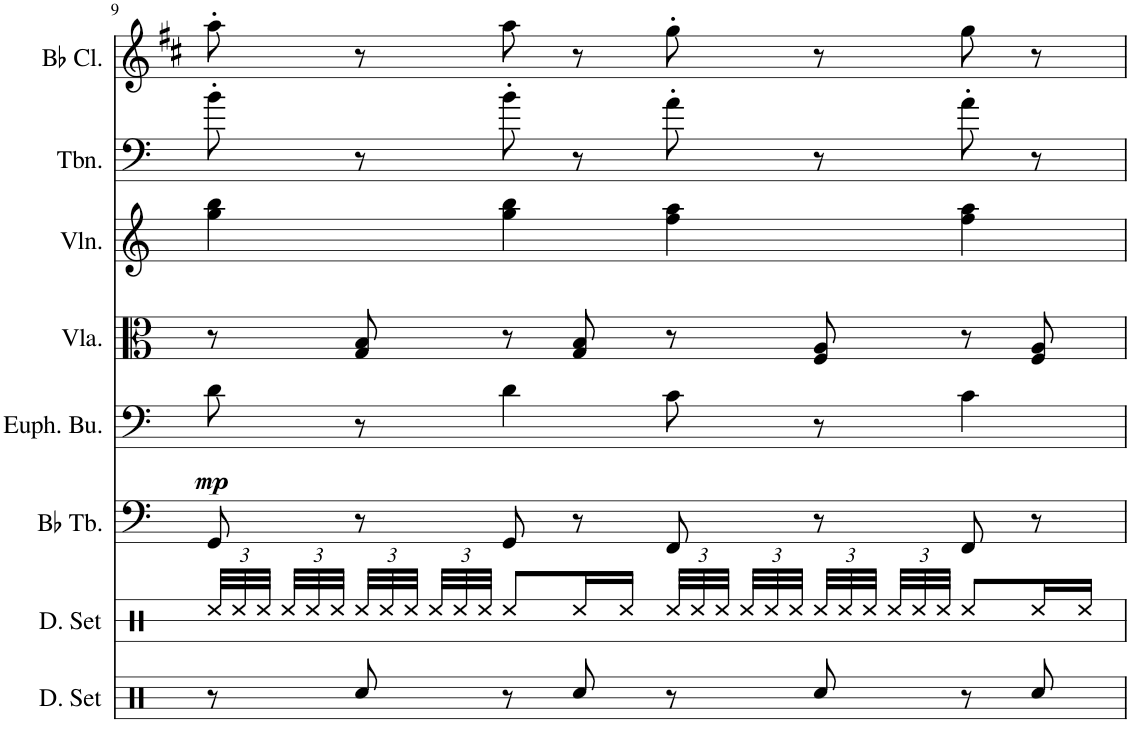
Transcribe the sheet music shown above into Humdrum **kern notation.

**kern	**kern	**kern	**kern	**dynam	**kern	**kern	**kern	**kern
*part8	*part7	*part6	*part5	*part5	*part4	*part3	*part2	*part1
*staff8	*staff7	*staff6	*staff5	*staff5	*staff4	*staff3	*staff2	*staff1
*I"Drumset	*I"Drumset	*I"Bb Tuba	*I"Euphonium	*	*I"Viola	*I"Violin	*I"Trombone	*I"Bb Clarinet
*I'D. Set	*I'D. Set	*I'Bb Tb.	*	*	*I'Vla.	*I'Vln.	*I'Tbn.	*I'Bb Cl.
!!LO:PB:g=z
*clefX	*clefX	*clefF4	*clefF4	*	*clefC3	*clefG2	*clefF4	*clefG2
*	*	*	*	*	*	*	*	*Trd1c2
*k[]	*k[]	*k[]	*k[]	*	*k[]	*k[]	*k[]	*k[f#c#]
*M4/4	*M4/4	*M4/4	*M4/4	*	*M4/4	*M4/4	*M4/4	*M4/4
*	*Xbrackettup	*	*	*	*	*	*	*
=9	=9	=9	=9	=9	=9	=9	=9	=9
!	!	!	!	!LO:DY:b	!	!	!	!
8r	48Rcc/LLL	8GG/	8d\	mp	8r	4gg\ 4bb\	8b'\	8aa'\
.	48Rcc/	.	.	.	.	.	.	.
.	48Rcc/JJJ	.	.	.	.	.	.	.
.	48Rcc/LLL	.	.	.	.	.	.	.
.	48Rcc/	.	.	.	.	.	.	.
.	48Rcc/JJJ	.	.	.	.	.	.	.
8Rcc/	48Rcc/LLL	8r	8r	.	8G/ 8B/	.	8r	8r
.	48Rcc/	.	.	.	.	.	.	.
.	48Rcc/JJJ	.	.	.	.	.	.	.
.	48Rcc/LLL	.	.	.	.	.	.	.
.	48Rcc/	.	.	.	.	.	.	.
.	48Rcc/JJJ	.	.	.	.	.	.	.
8r	8Rcc/L	8GG/	4d\	.	8r	4gg\ 4bb\	8b'\	8aa\
8Rcc/	16Rcc/L	8r	.	.	8G/ 8B/	.	8r	8r
.	16Rcc/JJ	.	.	.	.	.	.	.
8r	48Rcc/LLL	8FF/	8c\	.	8r	4ff\ 4aa\	8a'\	8gg'\
.	48Rcc/	.	.	.	.	.	.	.
.	48Rcc/JJJ	.	.	.	.	.	.	.
.	48Rcc/LLL	.	.	.	.	.	.	.
.	48Rcc/	.	.	.	.	.	.	.
.	48Rcc/JJJ	.	.	.	.	.	.	.
8Rcc/	48Rcc/LLL	8r	8r	.	8F/ 8A/	.	8r	8r
.	48Rcc/	.	.	.	.	.	.	.
.	48Rcc/JJJ	.	.	.	.	.	.	.
.	48Rcc/LLL	.	.	.	.	.	.	.
.	48Rcc/	.	.	.	.	.	.	.
.	48Rcc/JJJ	.	.	.	.	.	.	.
8r	8Rcc/L	8FF/	4c\	.	8r	4ff\ 4aa\	8a'\	8gg\
8Rcc/	16Rcc/L	8r	.	.	8F/ 8A/	.	8r	8r
.	16Rcc/JJ	.	.	.	.	.	.	.
=	=	=	=	=	=	=	=	=
*-	*-	*-	*-	*-	*-	*-	*-	*-
